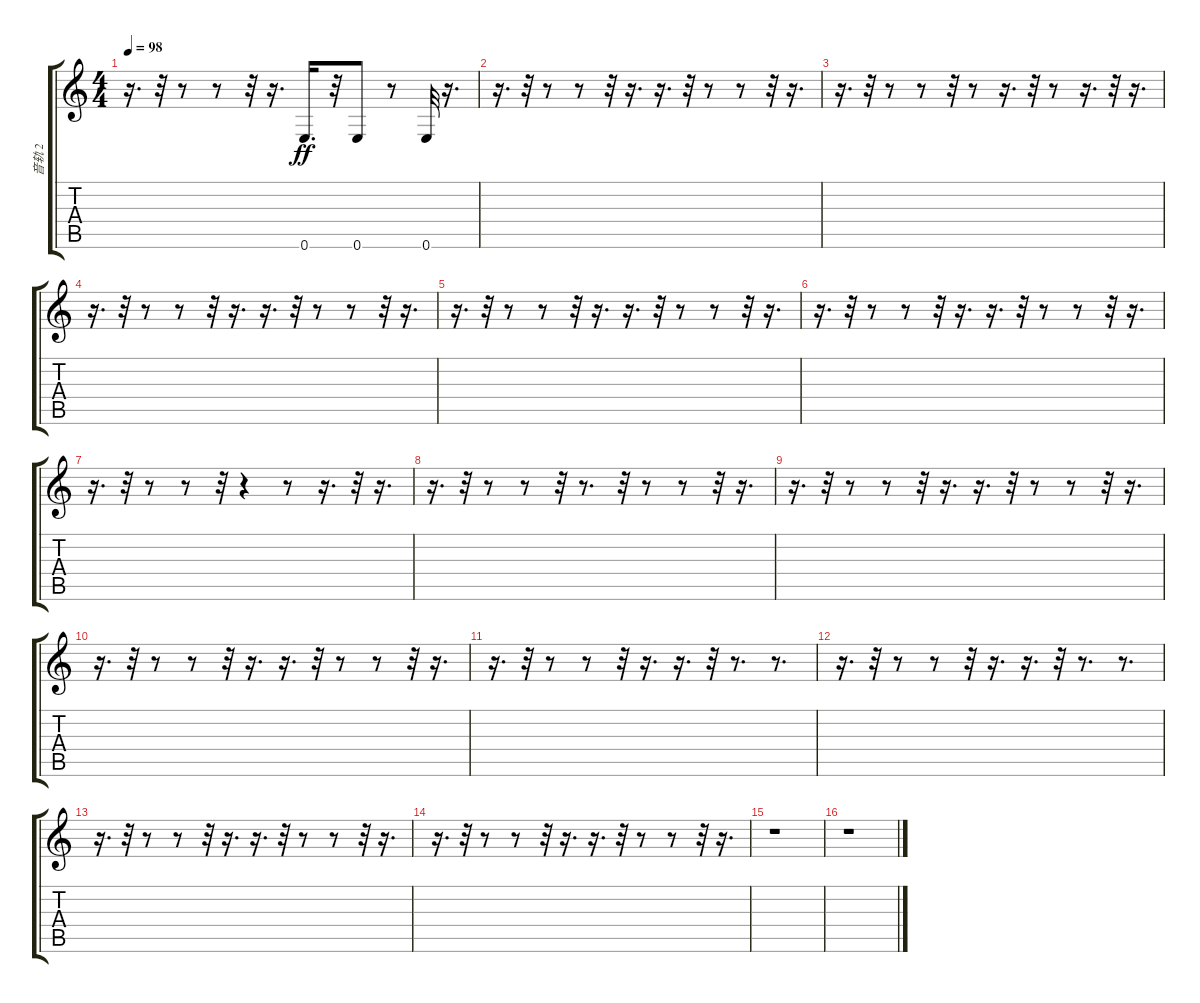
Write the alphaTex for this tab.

\track ("音轨 2" "音轨 2") {instrument electricbassfinger}
\staff {score tabs}
\tuning (E4 B3 G3 D3 A2 E2) {hide}
\ts (4 4)
\tempo 98
\clef g2
\ks c
r.16{d dy ff} r.32 r.8 r.8 r.32 r.16{d} 0.6.16{d} r.32 0.6.8 r.8 0.6.32 r.16{d} |
r.16{d} r.32 r.8 r.8 r.32 r.16{d} r.16{d} r.32 r.8 r.8 r.32 r.16{d} |
r.16{d} r.32 r.8 r.8 r.32 r.8 r.16{d} r.32 r.8 r.16{d} r.32 r.16{d} |
r.16{d} r.32 r.8 r.8 r.32 r.16{d} r.16{d} r.32 r.8 r.8 r.32 r.16{d} |
r.16{d} r.32 r.8 r.8 r.32 r.16{d} r.16{d} r.32 r.8 r.8 r.32 r.16{d} |
r.16{d} r.32 r.8 r.8 r.32 r.16{d} r.16{d} r.32 r.8 r.8 r.32 r.16{d} |
r.16{d} r.32 r.8 r.8 r.32 r.4 r.8 r.16{d} r.32 r.16{d} |
r.16{d} r.32 r.8 r.8 r.32 r.8{d} r.32 r.8 r.8 r.32 r.16{d} |
r.16{d} r.32 r.8 r.8 r.32 r.16{d} r.16{d} r.32 r.8 r.8 r.32 r.16{d} |
r.16{d} r.32 r.8 r.8 r.32 r.16{d} r.16{d} r.32 r.8 r.8 r.32 r.16{d} |
r.16{d} r.32 r.8 r.8 r.32 r.16{d} r.16{d} r.32 r.8{d} r.8{d} |
r.16{d} r.32 r.8 r.8 r.32 r.16{d} r.16{d} r.32 r.8{d} r.8{d} |
r.16{d} r.32 r.8 r.8 r.32 r.16{d} r.16{d} r.32 r.8 r.8 r.32 r.16{d} |
r.16{d} r.32 r.8 r.8 r.32 r.16{d} r.16{d} r.32 r.8 r.8 r.32 r.16{d} |
r.1 |
r.1
